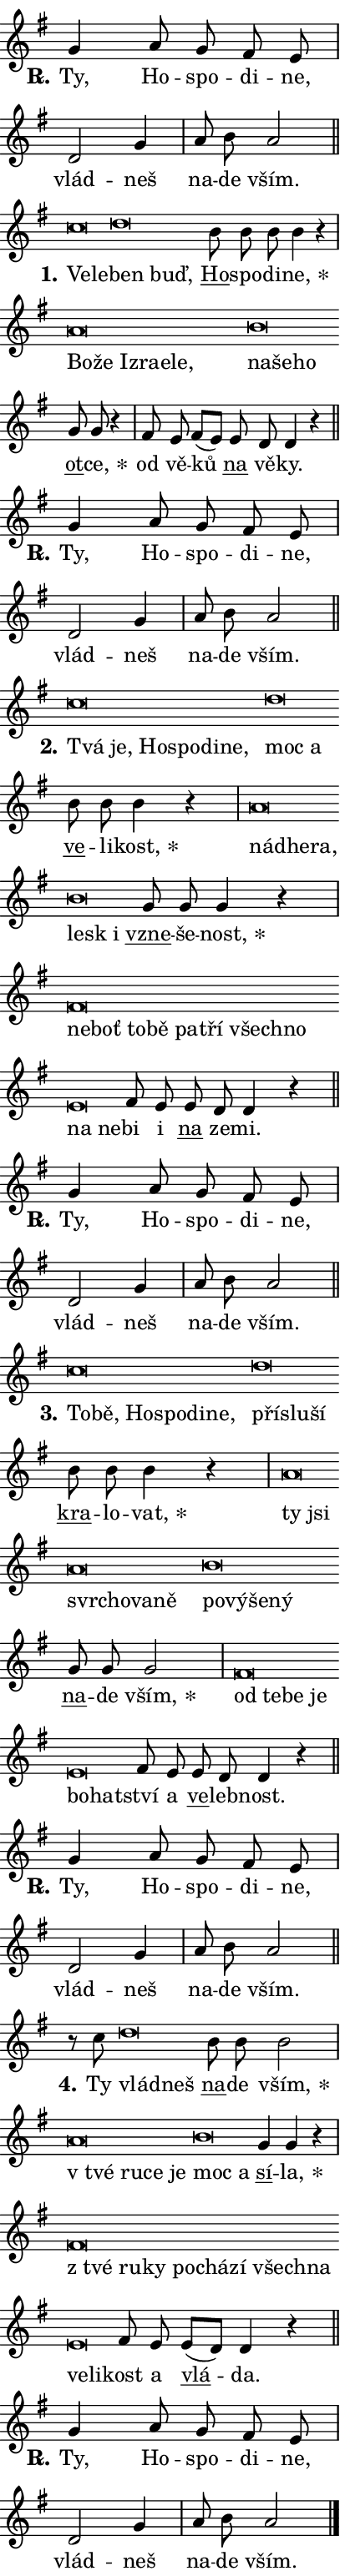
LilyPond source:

\version "2.24.0"
\header { tagline = "" }
\paper {
  indent = 0\cm
  top-margin = 0\cm
  right-margin = 0.13\cm % to fit lyric hyphens
  bottom-margin = 0\cm
  left-margin = 0\cm
  paper-width = 7\cm
  page-breaking = #ly:one-page-breaking
  system-system-spacing.basic-distance = #11
  score-system-spacing.basic-distance = #11
  ragged-last = ##f
}


%% Author: Thomas Morley
%% https://lists.gnu.org/archive/html/lilypond-user/2020-05/msg00002.html
#(define (line-position grob)
"Returns position of @var[grob} in current system:
   @code{'start}, if at first time-step
   @code{'end}, if at last time-step
   @code{'middle} otherwise
"
  (let* ((col (ly:item-get-column grob))
         (ln (ly:grob-object col 'left-neighbor))
         (rn (ly:grob-object col 'right-neighbor))
         (col-to-check-left (if (ly:grob? ln) ln col))
         (col-to-check-right (if (ly:grob? rn) rn col))
         (break-dir-left
           (and
             (ly:grob-property col-to-check-left 'non-musical #f)
             (ly:item-break-dir col-to-check-left)))
         (break-dir-right
           (and
             (ly:grob-property col-to-check-right 'non-musical #f)
             (ly:item-break-dir col-to-check-right))))
        (cond ((eqv? 1 break-dir-left) 'start)
              ((eqv? -1 break-dir-right) 'end)
              (else 'middle))))

#(define (tranparent-at-line-position vctor)
  (lambda (grob)
  "Relying on @code{line-position} select the relevant enry from @var{vctor}.
Used to determine transparency,"
    (case (line-position grob)
      ((end) (not (vector-ref vctor 0)))
      ((middle) (not (vector-ref vctor 1)))
      ((start) (not (vector-ref vctor 2))))))

noteHeadBreakVisibility =
#(define-music-function (break-visibility)(vector?)
"Makes @code{NoteHead}s transparent relying on @var{break-visibility}"
#{
  \override NoteHead.transparent =
    #(tranparent-at-line-position break-visibility)
#})

#(define delete-ledgers-for-transparent-note-heads
  (lambda (grob)
    "Reads whether a @code{NoteHead} is transparent.
If so this @code{NoteHead} is removed from @code{'note-heads} from
@var{grob}, which is supposed to be @code{LedgerLineSpanner}.
As a result ledgers are not printed for this @code{NoteHead}"
    (let* ((nhds-array (ly:grob-object grob 'note-heads))
           (nhds-list
             (if (ly:grob-array? nhds-array)
                 (ly:grob-array->list nhds-array)
                 '()))
           ;; Relies on the transparent-property being done before
           ;; Staff.LedgerLineSpanner.after-line-breaking is executed.
           ;; This is fragile ...
           (to-keep
             (remove
               (lambda (nhd)
                 (ly:grob-property nhd 'transparent #f))
               nhds-list)))
      ;; TODO find a better method to iterate over grob-arrays, similiar
      ;; to filter/remove etc for lists
      ;; For now rebuilt from scratch
      (set! (ly:grob-object grob 'note-heads)  '())
      (for-each
        (lambda (nhd)
          (ly:pointer-group-interface::add-grob grob 'note-heads nhd))
        to-keep))))

squashNotes = {
  \override NoteHead.X-extent = #'(-0.2 . 0.2)
  \override NoteHead.Y-extent = #'(-0.75 . 0)
  \override NoteHead.stencil =
    #(lambda (grob)
       (let ((pos (ly:grob-property grob 'staff-position)))
         (begin
           (if (< pos -7) (display "ERROR: Lower brevis then expected\n") (display ""))
           (if (<= pos -6) ly:text-interface::print ly:note-head::print))))
}
unSquashNotes = {
  \revert NoteHead.X-extent
  \revert NoteHead.Y-extent
  \revert NoteHead.stencil
}

hideNotes = \noteHeadBreakVisibility #begin-of-line-visible
unHideNotes = \noteHeadBreakVisibility #all-visible

% work-around for resetting accidentals
% https://lilypond.org/doc/v2.23/Documentation/notation/displaying-rhythms#unmetered-music
cadenzaMeasure = {
  \cadenzaOff
  \partial 1024 s1024
  \cadenzaOn
}

#(define-markup-command (accent layout props text) (markup?)
  "Underline accented syllable"
  (interpret-markup layout props
    #{\markup \override #'(offset . 4.3) \underline { #text }#}))

responsum = \markup \concat {
  "R" \hspace #-1.05 \path #0.1 #'((moveto 0 0.07) (lineto 0.9 0.8)) \hspace #0.05 "."
}

spaceSize = #0.6828661417322834 % exact space size for TeX Gyre Schola

\layout {
  \context {
    \Staff
    \remove "Time_signature_engraver"
    \override LedgerLineSpanner.after-line-breaking = #delete-ledgers-for-transparent-note-heads
  }
  \context {
    \Lyrics {
      \override LyricSpace.minimum-distance = \spaceSize
      \override LyricText.font-name = #"TeX Gyre Schola"
      \override LyricText.font-size = 1
      \override StanzaNumber.font-name = #"TeX Gyre Schola Bold"
      \override StanzaNumber.font-size = 1
    }
  }
  \context {
    \Score 
    \override NoteHead.text =
      #(lambda (grob) 
        (let ((pos (ly:grob-property grob 'staff-position)))
          #{\markup {
            \combine
              \halign #-0.55 \raise #(if (= pos -6) 0 0.5) \override #'(thickness . 2) \draw-line #'(3.2 . 0)
              \musicglyph "noteheads.sM1"
          }#}))
  }
}

% magnetic-lyrics.ily
%
%   written by
%     Jean Abou Samra <jean@abou-samra.fr>
%     Werner Lemberg <wl@gnu.org>
%
%   adapted by
%     Jiri Hon <jiri.hon@gmail.com>
%
% Version 2022-Apr-15

% https://www.mail-archive.com/lilypond-user@gnu.org/msg149350.html

#(define (Left_hyphen_pointer_engraver context)
   "Collect syllable-hyphen-syllable occurrences in lyrics and store
them in properties.  This engraver only looks to the left.  For
example, if the lyrics input is @code{foo -- bar}, it does the
following.

@itemize @bullet
@item
Set the @code{text} property of the @code{LyricHyphen} grob between
@q{foo} and @q{bar} to @code{foo}.

@item
Set the @code{left-hyphen} property of the @code{LyricText} grob with
text @q{foo} to the @code{LyricHyphen} grob between @q{foo} and
@q{bar}.
@end itemize

Use this auxiliary engraver in combination with the
@code{lyric-@/text::@/apply-@/magnetic-@/offset!} hook."
   (let ((hyphen #f)
         (text #f))
     (make-engraver
      (acknowledgers
       ((lyric-syllable-interface engraver grob source-engraver)
        (set! text grob)))
      (end-acknowledgers
       ((lyric-hyphen-interface engraver grob source-engraver)
        ;(when (not (grob::has-interface grob 'lyric-space-interface))
          (set! hyphen grob)));)
      ((stop-translation-timestep engraver)
       (when (and text hyphen)
         (ly:grob-set-object! text 'left-hyphen hyphen))
       (set! text #f)
       (set! hyphen #f)))))

#(define (lyric-text::apply-magnetic-offset! grob)
   "If the space between two syllables is less than the value in
property @code{LyricText@/.details@/.squash-threshold}, move the right
syllable to the left so that it gets concatenated with the left
syllable.

Use this function as a hook for
@code{LyricText@/.after-@/line-@/breaking} if the
@code{Left_@/hyphen_@/pointer_@/engraver} is active."
   (let ((hyphen (ly:grob-object grob 'left-hyphen #f)))
     (when hyphen
       (let ((left-text (ly:spanner-bound hyphen LEFT)))
         (when (grob::has-interface left-text 'lyric-syllable-interface)
           (let* ((common (ly:grob-common-refpoint grob left-text X))
                  (this-x-ext (ly:grob-extent grob common X))
                  (left-x-ext
                   (begin
                     ;; Trigger magnetism for left-text.
                     (ly:grob-property left-text 'after-line-breaking)
                     (ly:grob-extent left-text common X)))
                  ;; `delta` is the gap width between two syllables.
                  (delta (- (interval-start this-x-ext)
                            (interval-end left-x-ext)))
                  (details (ly:grob-property grob 'details))
                  (threshold (assoc-get 'squash-threshold details 0.2)))
             (when (< delta threshold)
               (let* (;; We have to manipulate the input text so that
                      ;; ligatures crossing syllable boundaries are not
                      ;; disabled.  For languages based on the Latin
                      ;; script this is essentially a beautification.
                      ;; However, for non-Western scripts it can be a
                      ;; necessity.
                      (lt (ly:grob-property left-text 'text))
                      (rt (ly:grob-property grob 'text))
                      (is-space (grob::has-interface hyphen 'lyric-space-interface))
                      (space (if is-space " " ""))
                      (extra-delta (if is-space spaceSize 0))
                      ;; Append new syllable.
                      (ltrt-space (if (and (string? lt) (string? rt))
                                (string-append lt space rt)
                                (make-concat-markup (list lt space rt))))
                      ;; Right-align `ltrt` to the right side.
                      (ltrt-space-markup (grob-interpret-markup
                               grob
                               (make-translate-markup
                                (cons (interval-length this-x-ext) 0)
                                (make-right-align-markup ltrt-space)))))
                 (begin
                   ;; Don't print `left-text`.
                   (ly:grob-set-property! left-text 'stencil #f)
                   ;; Set text and stencil (which holds all collected
                   ;; syllables so far) and shift it to the left.
                   (ly:grob-set-property! grob 'text ltrt-space)
                   (ly:grob-set-property! grob 'stencil ltrt-space-markup)
                   (ly:grob-translate-axis! grob (- (- delta extra-delta)) X))))))))))


#(define (lyric-hyphen::displace-bounds-first grob)
   ;; Make very sure this callback isn't triggered too early.
   (let ((left (ly:spanner-bound grob LEFT))
         (right (ly:spanner-bound grob RIGHT)))
     (ly:grob-property left 'after-line-breaking)
     (ly:grob-property right 'after-line-breaking)
     (ly:lyric-hyphen::print grob)))

squashThreshold = #0.4

\layout {
  \context {
    \Lyrics
    \consists #Left_hyphen_pointer_engraver
    \override LyricText.after-line-breaking =
      #lyric-text::apply-magnetic-offset!
    \override LyricHyphen.stencil = #lyric-hyphen::displace-bounds-first
    \override LyricText.details.squash-threshold = \squashThreshold
    \override LyricHyphen.minimum-distance = 0
    \override LyricHyphen.minimum-length = \squashThreshold
  }
}

squashText = \override LyricText.details.squash-threshold = 9999
unSquashText = \override LyricText.details.squash-threshold = \squashThreshold

leftText = \override LyricText.self-alignment-X = #LEFT
unLeftText = \revert LyricText.self-alignment-X

starOffset = #(lambda (grob) 
                (let ((x_offset (ly:self-alignment-interface::aligned-on-x-parent grob)))
                  (if (= x_offset 0) 0 (+ x_offset 1.2))))

star = #(define-music-function (syllable)(string?)
"Append star separator at the end of a syllable"
#{
  \once \override LyricText.X-offset = #starOffset
  \lyricmode { \markup {
    #syllable
    \override #'((font-name . "TeX Gyre Schola Bold")) \hspace #0.2 \lower #0.65 \larger "*"
  } }
#})

starAccent = #(define-music-function (syllable)(string?)
"Append star separator at the end of a syllable and make accent"
#{
  \once \override LyricText.X-offset = #starOffset
  \lyricmode { \markup {
    \accent #syllable
    \override #'((font-name . "TeX Gyre Schola Bold")) \hspace #0.2 \lower #0.65 \larger "*"
  } }
#})

breath = #(define-music-function (syllable)(string?)
"Append breathing indicator at the end of a syllable"
#{
  \lyricmode { \markup { #syllable "+" } }
#})

optionalBreath = #(define-music-function (syllable)(string?)
"Append optional breathing indicator at the end of a syllable"
#{
  \lyricmode { \markup { #syllable "(+)" } }
#})


\score {
    <<
        \new Voice = "melody" { \cadenzaOn \key g \major \relative { g'4 a8 g fis e \cadenzaMeasure \bar "|" d2 g4 \cadenzaMeasure \bar "|" a8 b a2 \cadenzaMeasure \bar "||" \break } }
        \new Lyrics \lyricsto "melody" { \lyricmode { \set stanza = \responsum
Ty, Ho -- spo -- di -- ne, vlád -- neš na -- de vším. } }
    >>
    \layout {}
}

\score {
    <<
        \new Voice = "melody" { \cadenzaOn \key g \major \relative { \squashNotes c''\breve*1/16 \hideNotes \breve*1/16 \bar "" \unHideNotes \unSquashNotes \squashNotes d\breve*1/16 \hideNotes \breve*1/16 \bar "" \unHideNotes \unSquashNotes \bar "" b8 b b b4 r \cadenzaMeasure \bar "|" \squashNotes a\breve*1/16 \hideNotes \breve*1/16 \bar "" \breve*1/16 \bar "" \breve*1/16 \bar "" \breve*1/16 \breve*1/16 \bar "" \unHideNotes \unSquashNotes \squashNotes b\breve*1/16 \hideNotes \breve*1/16 \breve*1/16 \bar "" \unHideNotes \unSquashNotes \bar "" g8 g r4 \cadenzaMeasure \bar "|" fis8 e fis[( e)] \bar "" e d d4 r \cadenzaMeasure \bar "||" \break } }
        \new Lyrics \lyricsto "melody" { \lyricmode { \set stanza = "1."
\leftText Ve -- \squashText le -- \unSquashText ben \squashText buď, \unLeftText \unSquashText \markup \accent Ho -- spo -- di -- \star ne, \leftText Bo -- \squashText že Iz -- ra -- e -- le, \unSquashText na -- \squashText še -- ho \unLeftText \unSquashText \markup \accent ot -- \star ce, od vě -- ků \markup \accent na vě -- ky. } }
    >>
    \layout {}
}

\score {
    <<
        \new Voice = "melody" { \cadenzaOn \key g \major \relative { g'4 a8 g fis e \cadenzaMeasure \bar "|" d2 g4 \cadenzaMeasure \bar "|" a8 b a2 \cadenzaMeasure \bar "||" \break } }
        \new Lyrics \lyricsto "melody" { \lyricmode { \set stanza = \responsum
Ty, Ho -- spo -- di -- ne, vlád -- neš na -- de vším. } }
    >>
    \layout {}
}

\score {
    <<
        \new Voice = "melody" { \cadenzaOn \key g \major \relative { \squashNotes c''\breve*1/16 \hideNotes \breve*1/16 \bar "" \breve*1/16 \bar "" \breve*1/16 \bar "" \breve*1/16 \breve*1/16 \bar "" \unHideNotes \unSquashNotes \squashNotes d\breve*1/16 \hideNotes \breve*1/16 \bar "" \unHideNotes \unSquashNotes \bar "" b8 b b4 r \cadenzaMeasure \bar "|" \squashNotes a\breve*1/16 \hideNotes \breve*1/16 \breve*1/16 \bar "" \unHideNotes \unSquashNotes \squashNotes b\breve*1/16 \hideNotes \breve*1/16 \bar "" \unHideNotes \unSquashNotes \bar "" g8 g g4 r \cadenzaMeasure \bar "|" \squashNotes fis\breve*1/16 \hideNotes \breve*1/16 \bar "" \breve*1/16 \bar "" \breve*1/16 \bar "" \breve*1/16 \bar "" \breve*1/16 \bar "" \breve*1/16 \breve*1/16 \bar "" \unHideNotes \unSquashNotes \squashNotes e\breve*1/16 \hideNotes \breve*1/16 \bar "" \unHideNotes \unSquashNotes fis8 e \bar "" e d d4 r \cadenzaMeasure \bar "||" \break } }
        \new Lyrics \lyricsto "melody" { \lyricmode { \set stanza = "2."
\leftText Tvá \squashText je, Ho -- spo -- di -- ne, \unSquashText moc \squashText a \unLeftText \unSquashText \markup \accent ve -- li -- \star kost, \leftText nád -- \squashText he -- ra, \unSquashText lesk \squashText i \unLeftText \unSquashText \markup \accent vzne -- še -- \star nost, \leftText ne -- \squashText boť to -- bě pa -- tří všech -- no \unSquashText na \squashText ne -- \unLeftText \unSquashText bi i \markup \accent na ze -- mi. } }
    >>
    \layout {}
}

\score {
    <<
        \new Voice = "melody" { \cadenzaOn \key g \major \relative { g'4 a8 g fis e \cadenzaMeasure \bar "|" d2 g4 \cadenzaMeasure \bar "|" a8 b a2 \cadenzaMeasure \bar "||" \break } }
        \new Lyrics \lyricsto "melody" { \lyricmode { \set stanza = \responsum
Ty, Ho -- spo -- di -- ne, vlád -- neš na -- de vším. } }
    >>
    \layout {}
}

\score {
    <<
        \new Voice = "melody" { \cadenzaOn \key g \major \relative { \squashNotes c''\breve*1/16 \hideNotes \breve*1/16 \bar "" \breve*1/16 \bar "" \breve*1/16 \bar "" \breve*1/16 \breve*1/16 \bar "" \unHideNotes \unSquashNotes \squashNotes d\breve*1/16 \hideNotes \breve*1/16 \breve*1/16 \bar "" \unHideNotes \unSquashNotes \bar "" b8 b b4 r \cadenzaMeasure \bar "|" \squashNotes a\breve*1/16 \hideNotes \breve*1/16 \bar "" \breve*1/16 \bar "" \breve*1/16 \bar "" \breve*1/16 \breve*1/16 \bar "" \unHideNotes \unSquashNotes \squashNotes b\breve*1/16 \hideNotes \breve*1/16 \bar "" \breve*1/16 \breve*1/16 \bar "" \unHideNotes \unSquashNotes \bar "" g8 g g2 \cadenzaMeasure \bar "|" \squashNotes fis\breve*1/16 \hideNotes \breve*1/16 \bar "" \breve*1/16 \breve*1/16 \bar "" \unHideNotes \unSquashNotes \squashNotes e\breve*1/16 \hideNotes \breve*1/16 \bar "" \unHideNotes \unSquashNotes fis8 e \bar "" e d d4 r \cadenzaMeasure \bar "||" \break } }
        \new Lyrics \lyricsto "melody" { \lyricmode { \set stanza = "3."
\leftText To -- \squashText bě, Ho -- spo -- di -- ne, \unSquashText pří -- \squashText slu -- ší \unLeftText \unSquashText \markup \accent kra -- lo -- \star vat, \leftText ty \squashText jsi svr -- cho -- va -- ně \unSquashText po -- \squashText vý -- še -- ný \unLeftText \unSquashText \markup \accent na -- de \star vším, \leftText od \squashText te -- be je \unSquashText bo -- \squashText hat -- \unLeftText \unSquashText ství a \markup \accent ve -- leb -- nost. } }
    >>
    \layout {}
}

\score {
    <<
        \new Voice = "melody" { \cadenzaOn \key g \major \relative { g'4 a8 g fis e \cadenzaMeasure \bar "|" d2 g4 \cadenzaMeasure \bar "|" a8 b a2 \cadenzaMeasure \bar "||" \break } }
        \new Lyrics \lyricsto "melody" { \lyricmode { \set stanza = \responsum
Ty, Ho -- spo -- di -- ne, vlád -- neš na -- de vším. } }
    >>
    \layout {}
}

\score {
    <<
        \new Voice = "melody" { \cadenzaOn \key g \major \relative { r8 c''8 \squashNotes d\breve*1/16 \hideNotes \breve*1/16 \bar "" \unHideNotes \unSquashNotes \bar "" b8 b b2 \cadenzaMeasure \bar "|" \squashNotes a\breve*1/16 \hideNotes \breve*1/16 \bar "" \breve*1/16 \breve*1/16 \bar "" \unHideNotes \unSquashNotes \squashNotes b\breve*1/16 \hideNotes \breve*1/16 \bar "" \unHideNotes \unSquashNotes \bar "" g4 g r \cadenzaMeasure \bar "|" \squashNotes fis\breve*1/16 \hideNotes \breve*1/16 \bar "" \breve*1/16 \bar "" \breve*1/16 \bar "" \breve*1/16 \bar "" \breve*1/16 \bar "" \breve*1/16 \breve*1/16 \bar "" \unHideNotes \unSquashNotes \squashNotes e\breve*1/16 \hideNotes \breve*1/16 \bar "" \unHideNotes \unSquashNotes fis8 e \bar "" e[( d)] d4 r \cadenzaMeasure \bar "||" \break } }
        \new Lyrics \lyricsto "melody" { \lyricmode { \set stanza = "4."
Ty \leftText vlád -- \squashText neš \unLeftText \unSquashText \markup \accent na -- de \star vším, \leftText "v tvé" \squashText ru -- ce je \unSquashText moc \squashText a \unLeftText \unSquashText \markup \accent sí -- \star la, \leftText "z tvé" \squashText ru -- ky po -- chá -- zí všech -- na \unSquashText ve -- \squashText li -- \unLeftText \unSquashText kost a \markup \accent vlá -- da. } }
    >>
    \layout {}
}

\score {
    <<
        \new Voice = "melody" { \cadenzaOn \key g \major \relative { g'4 a8 g fis e \cadenzaMeasure \bar "|" d2 g4 \cadenzaMeasure \bar "|" a8 b a2 \cadenzaMeasure \bar "||" \break } \bar "|." }
        \new Lyrics \lyricsto "melody" { \lyricmode { \set stanza = \responsum
Ty, Ho -- spo -- di -- ne, vlád -- neš na -- de vším. } }
    >>
    \layout {}
}
